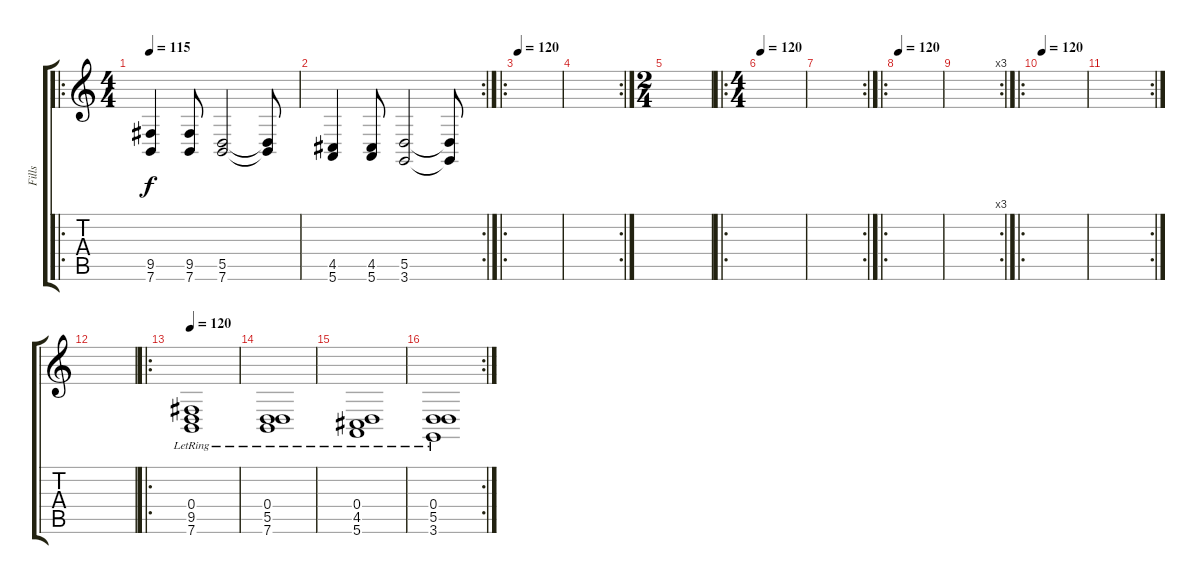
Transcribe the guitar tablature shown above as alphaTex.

\track ("Fills" "Fills") {instrument stringensemble1}
\staff {score tabs}
\tuning (E4 B3 G3 D3 A2 E2) {hide}
\ro
\ts (4 4)
\tempo 115
\clef g2
\ks c
(9.5 7.6).4{dy f} (9.5 7.6).8 (5.5 7.6).2 (5.5{t} 7.6{t}).8 |
\rc 2
(4.5 5.6).4 (4.5 5.6).8 (5.5 3.6).2 (5.5{t} 3.6{t}).8 |
\ro
\tempo 120
|
\rc 2
|
\ts (2 4)
|
\ro
\ts (4 4)
\tempo 120
|
\rc 2
|
\ro
\tempo 120
|
\rc 3
|
\ro
\tempo 120
|
\rc 2
|
|
\ro
\tempo 115
\tempo 120
(0.4{lr} 9.5{lr} 7.6{lr}).1{volume 10} |
(0.4{lr} 5.5{lr} 7.6{lr}).1 |
(0.4{lr} 4.5{lr} 5.6{lr}).1 |
\rc 2
(0.4{lr} 5.5{lr} 3.6{lr}).1
